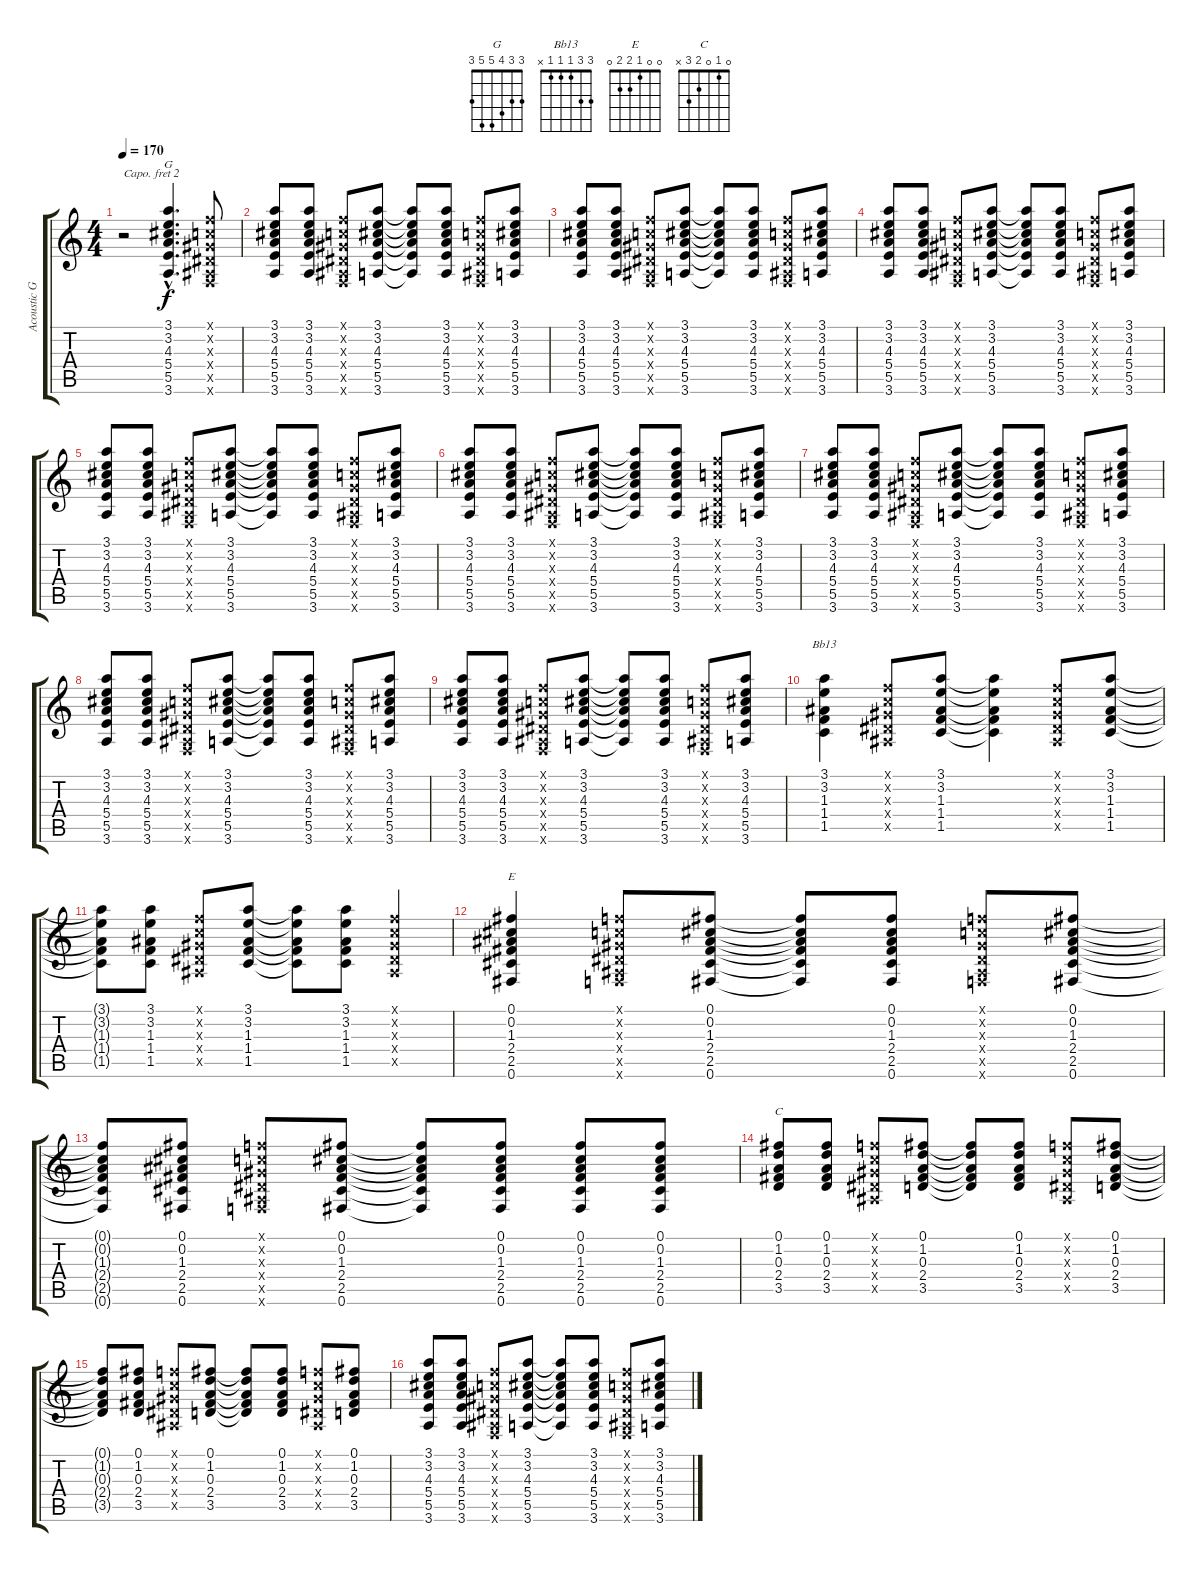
\track ("Acoustic Guitar" "Acoustic G") {instrument acousticguitarsteel}
\staff {score tabs}
\capo 2
\tuning (E4 B3 G3 D3 A2 E2) {hide}
\chord ("G" 3 3 4 5 5 3)
\chord ("Bb13" 3 3 1 1 1 x)
\chord ("E" 0 0 1 2 2 0)
\chord ("C" 0 1 0 2 3 x)
\ts (4 4)
\tempo 170
\clef g2
\ks c
r.2{dy f instrument acousticguitarsteel} (3.1{hac} 3.2{hac} 4.3{hac} 5.4{hac} 5.5{hac} 3.6{hac}).4{d ch "G"} (-1.1{x} -1.2{x} -1.3{x} -1.4{x} -1.5{x} -1.6{x}).8 |
(3.1 3.2 4.3 5.4 5.5 3.6).8 (3.1 3.2 4.3 5.4 5.5 3.6).8 (-1.1{x} -1.2{x} -1.3{x} -1.4{x} -1.5{x} -1.6{x}).8 (3.1 3.2 4.3 5.4 5.5 3.6).8 (3.1{t} 3.2{t} 4.3{t} 5.4{t} 5.5{t} 3.6{t}).8 (3.1 3.2 4.3 5.4 5.5 3.6).8 (-1.1{x} -1.2{x} -1.3{x} -1.4{x} -1.5{x} -1.6{x}).8 (3.1 3.2 4.3 5.4 5.5 3.6).8 |
(3.1 3.2 4.3 5.4 5.5 3.6).8 (3.1 3.2 4.3 5.4 5.5 3.6).8 (-1.1{x} -1.2{x} -1.3{x} -1.4{x} -1.5{x} -1.6{x}).8 (3.1 3.2 4.3 5.4 5.5 3.6).8 (3.1{t} 3.2{t} 4.3{t} 5.4{t} 5.5{t} 3.6{t}).8 (3.1 3.2 4.3 5.4 5.5 3.6).8 (-1.1{x} -1.2{x} -1.3{x} -1.4{x} -1.5{x} -1.6{x}).8 (3.1 3.2 4.3 5.4 5.5 3.6).8 |
(3.1 3.2 4.3 5.4 5.5 3.6).8 (3.1 3.2 4.3 5.4 5.5 3.6).8 (-1.1{x} -1.2{x} -1.3{x} -1.4{x} -1.5{x} -1.6{x}).8 (3.1 3.2 4.3 5.4 5.5 3.6).8 (3.1{t} 3.2{t} 4.3{t} 5.4{t} 5.5{t} 3.6{t}).8 (3.1 3.2 4.3 5.4 5.5 3.6).8 (-1.1{x} -1.2{x} -1.3{x} -1.4{x} -1.5{x} -1.6{x}).8 (3.1 3.2 4.3 5.4 5.5 3.6).8 |
(3.1 3.2 4.3 5.4 5.5 3.6).8 (3.1 3.2 4.3 5.4 5.5 3.6).8 (-1.1{x} -1.2{x} -1.3{x} -1.4{x} -1.5{x} -1.6{x}).8 (3.1 3.2 4.3 5.4 5.5 3.6).8 (3.1{t} 3.2{t} 4.3{t} 5.4{t} 5.5{t} 3.6{t}).8 (3.1 3.2 4.3 5.4 5.5 3.6).8 (-1.1{x} -1.2{x} -1.3{x} -1.4{x} -1.5{x} -1.6{x}).8 (3.1 3.2 4.3 5.4 5.5 3.6).8 |
(3.1 3.2 4.3 5.4 5.5 3.6).8 (3.1 3.2 4.3 5.4 5.5 3.6).8 (-1.1{x} -1.2{x} -1.3{x} -1.4{x} -1.5{x} -1.6{x}).8 (3.1 3.2 4.3 5.4 5.5 3.6).8 (3.1{t} 3.2{t} 4.3{t} 5.4{t} 5.5{t} 3.6{t}).8 (3.1 3.2 4.3 5.4 5.5 3.6).8 (-1.1{x} -1.2{x} -1.3{x} -1.4{x} -1.5{x} -1.6{x}).8 (3.1 3.2 4.3 5.4 5.5 3.6).8 |
(3.1 3.2 4.3 5.4 5.5 3.6).8 (3.1 3.2 4.3 5.4 5.5 3.6).8 (-1.1{x} -1.2{x} -1.3{x} -1.4{x} -1.5{x} -1.6{x}).8 (3.1 3.2 4.3 5.4 5.5 3.6).8 (3.1{t} 3.2{t} 4.3{t} 5.4{t} 5.5{t} 3.6{t}).8 (3.1 3.2 4.3 5.4 5.5 3.6).8 (-1.1{x} -1.2{x} -1.3{x} -1.4{x} -1.5{x} -1.6{x}).8 (3.1 3.2 4.3 5.4 5.5 3.6).8 |
(3.1 3.2 4.3 5.4 5.5 3.6).8 (3.1 3.2 4.3 5.4 5.5 3.6).8 (-1.1{x} -1.2{x} -1.3{x} -1.4{x} -1.5{x} -1.6{x}).8 (3.1 3.2 4.3 5.4 5.5 3.6).8 (3.1{t} 3.2{t} 4.3{t} 5.4{t} 5.5{t} 3.6{t}).8 (3.1 3.2 4.3 5.4 5.5 3.6).8 (-1.1{x} -1.2{x} -1.3{x} -1.4{x} -1.5{x} -1.6{x}).8 (3.1 3.2 4.3 5.4 5.5 3.6).8 |
(3.1 3.2 4.3 5.4 5.5 3.6).8 (3.1 3.2 4.3 5.4 5.5 3.6).8 (-1.1{x} -1.2{x} -1.3{x} -1.4{x} -1.5{x} -1.6{x}).8 (3.1 3.2 4.3 5.4 5.5 3.6).8 (3.1{t} 3.2{t} 4.3{t} 5.4{t} 5.5{t} 3.6{t}).8 (3.1 3.2 4.3 5.4 5.5 3.6).8 (-1.1{x} -1.2{x} -1.3{x} -1.4{x} -1.5{x} -1.6{x}).8 (3.1 3.2 4.3 5.4 5.5 3.6).8 |
(3.1 3.2 1.3 1.4 1.5).4{ch "Bb13"} (-1.1{x} -1.2{x} -1.3{x} -1.4{x} -1.5{x}).8 (3.1 3.2 1.3 1.4 1.5).8 (3.1{t} 3.2{t} 1.3{t} 1.4{t} 1.5{t}).4 (-1.1{x} -1.2{x} -1.3{x} -1.4{x} -1.5{x}).8 (3.1 3.2 1.3 1.4 1.5).8 |
(3.1{t} 3.2{t} 1.3{t} 1.4{t} 1.5{t}).8 (3.1 3.2 1.3 1.4 1.5).8 (-1.1{x} -1.2{x} -1.3{x} -1.4{x} -1.5{x}).8 (3.1 3.2 1.3 1.4 1.5).8 (3.1{t} 3.2{t} 1.3{t} 1.4{t} 1.5{t}).8 (3.1 3.2 1.3 1.4 1.5).8 (-1.1{x} -1.2{x} -1.3{x} -1.4{x} -1.5{x}).4 |
(0.1 0.2 1.3 2.4 2.5 0.6).4{ch "E"} (-1.1{x} -1.2{x} -1.3{x} -1.4{x} -1.5{x} -1.6{x}).8 (0.1 0.2 1.3 2.4 2.5 0.6).8 (0.1{t} 0.2{t} 1.3{t} 2.4{t} 2.5{t} 0.6{t}).8 (0.1 0.2 1.3 2.4 2.5 0.6).8 (-1.1{x} -1.2{x} -1.3{x} -1.4{x} -1.5{x} -1.6{x}).8 (0.1 0.2 1.3 2.4 2.5 0.6).8 |
(0.1{t} 0.2{t} 1.3{t} 2.4{t} 2.5{t} 0.6{t}).8 (0.1 0.2 1.3 2.4 2.5 0.6).8 (-1.1{x} -1.2{x} -1.3{x} -1.4{x} -1.5{x} -1.6{x}).8 (0.1 0.2 1.3 2.4 2.5 0.6).8 (0.1{t} 0.2{t} 1.3{t} 2.4{t} 2.5{t} 0.6{t}).8 (0.1 0.2 1.3 2.4 2.5 0.6).8 (0.1 0.2 1.3 2.4 2.5 0.6).8 (0.1 0.2 1.3 2.4 2.5 0.6).8 |
(0.1 1.2 0.3 2.4 3.5).8{ch "C"} (0.1 1.2 0.3 2.4 3.5).8 (-1.1{x} -1.2{x} -1.3{x} -1.4{x} -1.5{x}).8 (0.1 1.2 0.3 2.4 3.5).8 (0.1{t} 1.2{t} 0.3{t} 2.4{t} 3.5{t}).8 (0.1 1.2 0.3 2.4 3.5).8 (-1.1{x} -1.2{x} -1.3{x} -1.4{x} -1.5{x}).8 (0.1 1.2 0.3 2.4 3.5).8 |
(0.1{t} 1.2{t} 0.3{t} 2.4{t} 3.5{t}).8 (0.1 1.2 0.3 2.4 3.5).8 (-1.1{x} -1.2{x} -1.3{x} -1.4{x} -1.5{x}).8 (0.1 1.2 0.3 2.4 3.5).8 (0.1{t} 1.2{t} 0.3{t} 2.4{t} 3.5{t}).8 (0.1 1.2 0.3 2.4 3.5).8 (-1.1{x} -1.2{x} -1.3{x} -1.4{x} -1.5{x}).8 (0.1 1.2 0.3 2.4 3.5).8 |
(3.1 3.2 4.3 5.4 5.5 3.6).8 (3.1 3.2 4.3 5.4 5.5 3.6).8 (-1.1{x} -1.2{x} -1.3{x} -1.4{x} -1.5{x} -1.6{x}).8 (3.1 3.2 4.3 5.4 5.5 3.6).8 (3.1{t} 3.2{t} 4.3{t} 5.4{t} 5.5{t} 3.6{t}).8 (3.1 3.2 4.3 5.4 5.5 3.6).8 (-1.1{x} -1.2{x} -1.3{x} -1.4{x} -1.5{x} -1.6{x}).8 (3.1 3.2 4.3 5.4 5.5 3.6).8
